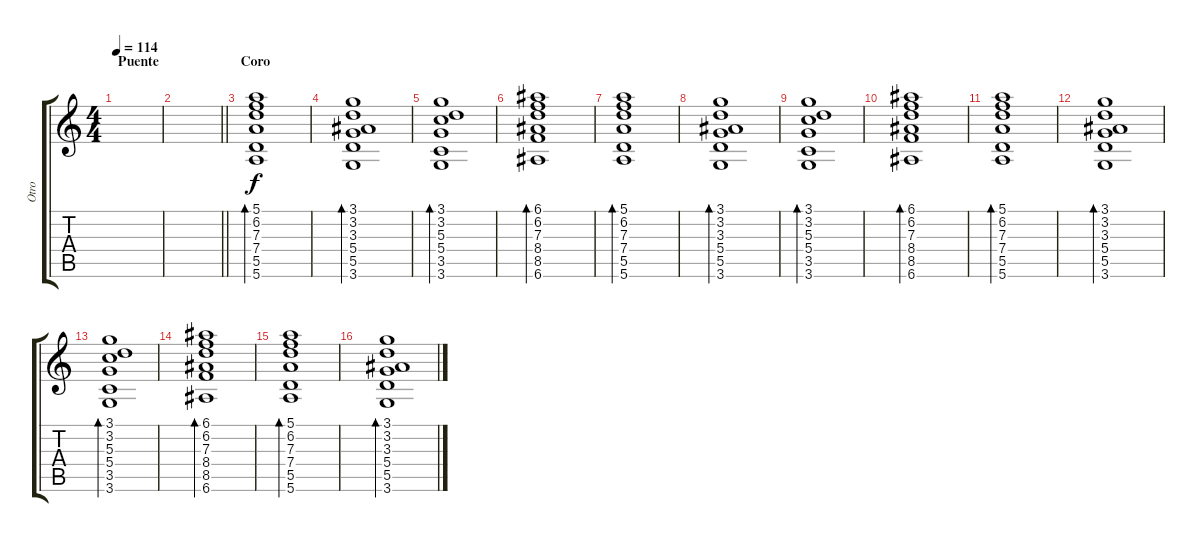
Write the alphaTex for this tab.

\track ("Otro" "Otro") {instrument electricguitarclean}
\staff {score tabs}
\tuning (E4 B3 G3 D3 A2 E2) {hide}
\ts (4 4)
\section ("" "Puente")
\tempo 114
\clef g2
\ks c
|
\barLineRight lightlight
|
\section ("" "Coro")
(5.1 6.2 7.3 7.4 5.5 5.6).1{bd 30} |
(3.1 3.2 3.3 5.4 5.5 3.6).1{bd 30} |
(3.1 3.2 5.3 5.4 3.5 3.6).1{bd 30} |
(6.1 6.2 7.3 8.4 8.5 6.6).1{bd 30} |
(5.1 6.2 7.3 7.4 5.5 5.6).1{bd 30} |
(3.1 3.2 3.3 5.4 5.5 3.6).1{bd 30} |
(3.1 3.2 5.3 5.4 3.5 3.6).1{bd 30} |
(6.1 6.2 7.3 8.4 8.5 6.6).1{bd 30} |
(5.1 6.2 7.3 7.4 5.5 5.6).1{bd 30} |
(3.1 3.2 3.3 5.4 5.5 3.6).1{bd 30} |
(3.1 3.2 5.3 5.4 3.5 3.6).1{bd 30} |
(6.1 6.2 7.3 8.4 8.5 6.6).1{bd 30} |
(5.1 6.2 7.3 7.4 5.5 5.6).1{bd 30} |
(3.1 3.2 3.3 5.4 5.5 3.6).1{bd 30}
